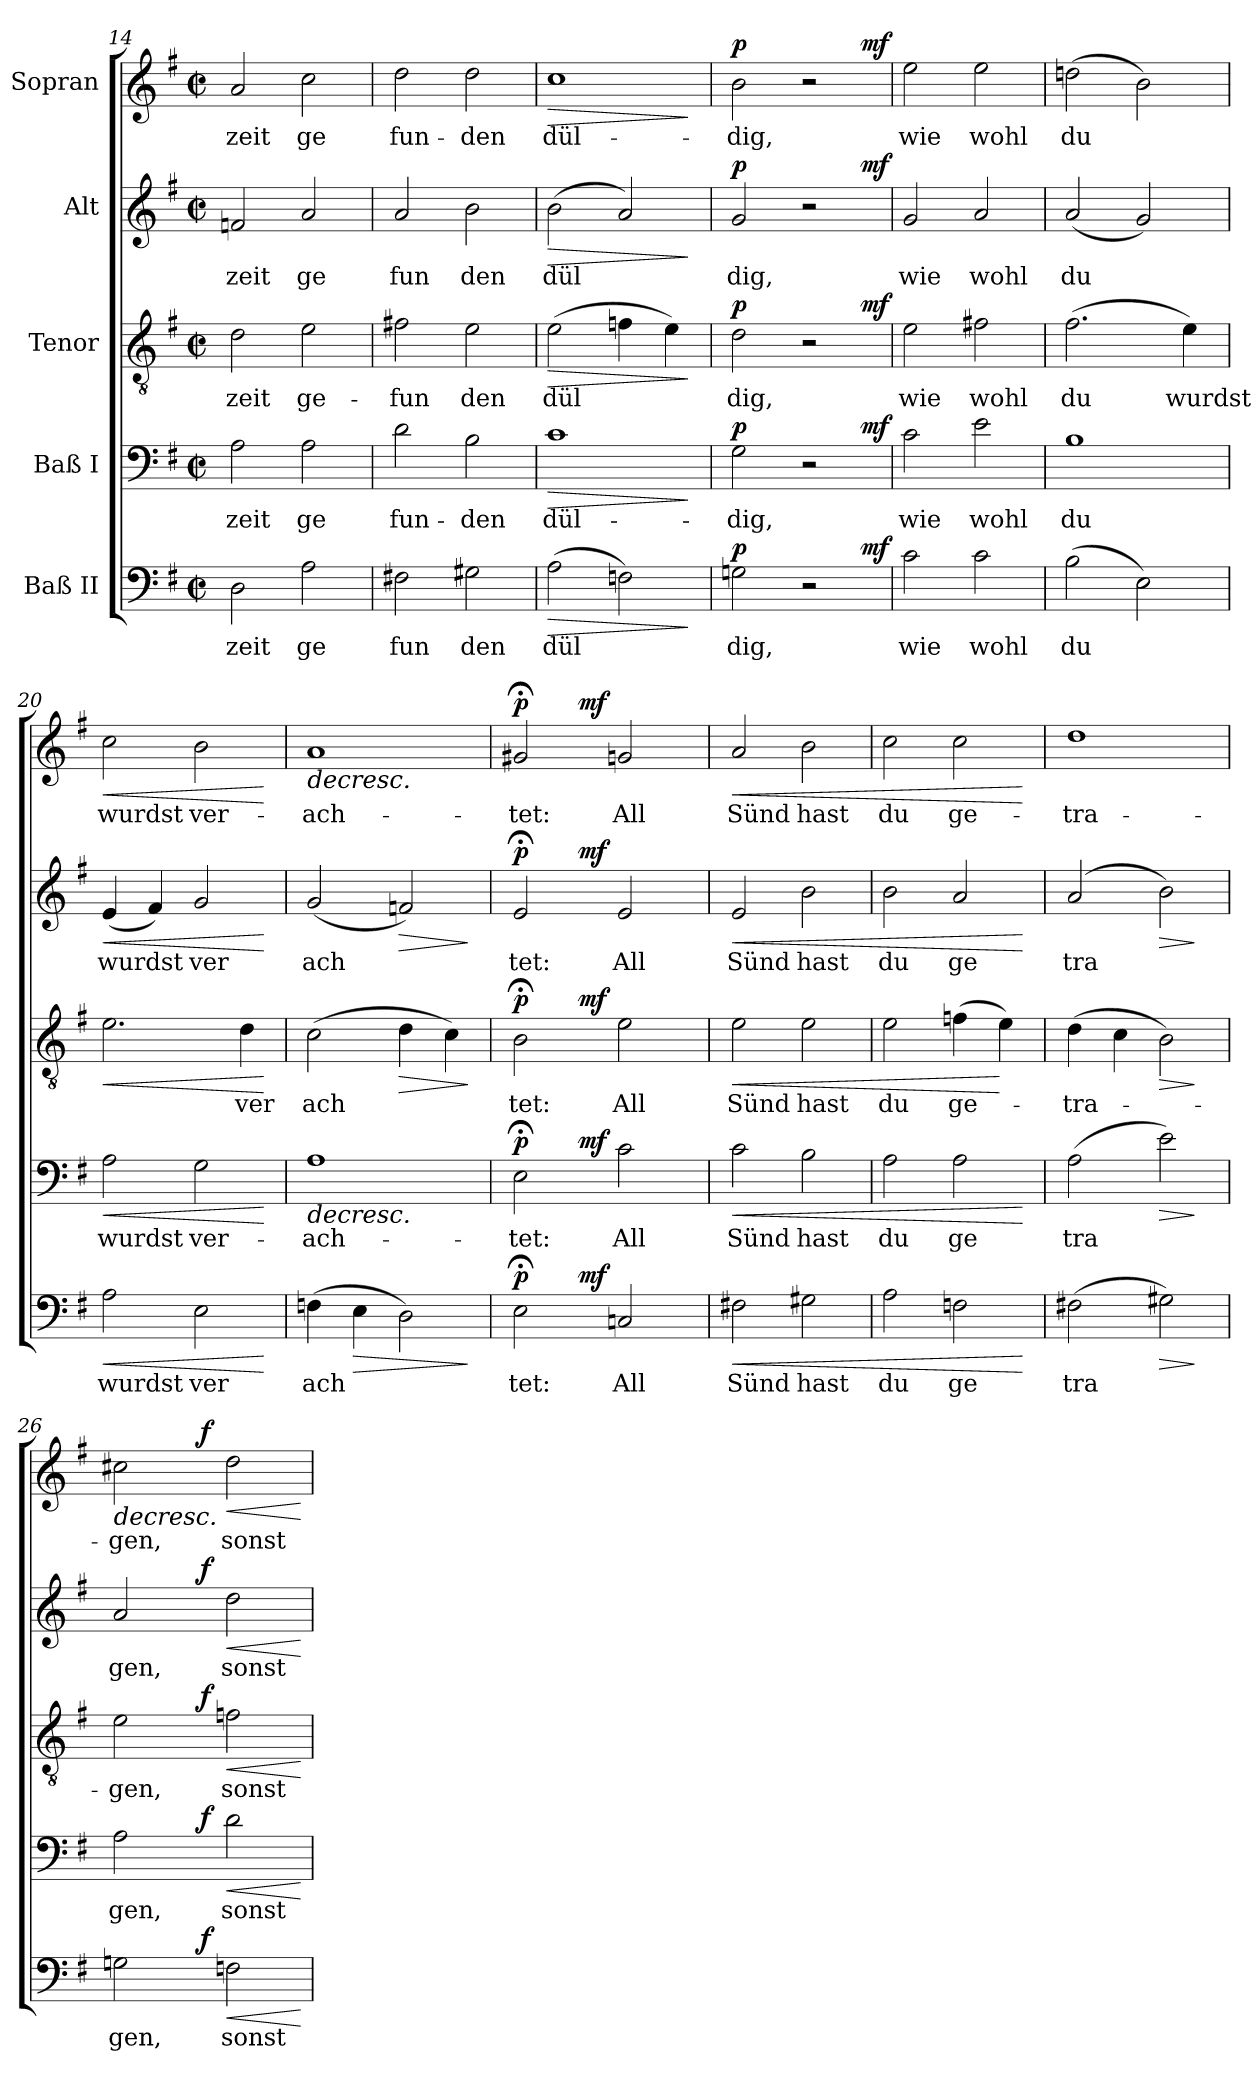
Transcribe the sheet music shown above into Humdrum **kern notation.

**kern	**text	**dynam	**kern	**text	**dynam	**kern	**text	**dynam	**kern	**text	**dynam	**kern	**text	**dynam
*part5	*part5	*part5	*part4	*part4	*part4	*part3	*part3	*part3	*part2	*part2	*part2	*part1	*part1	*part1
*staff5	*staff5	*staff5	*staff4	*staff4	*staff4	*staff3	*staff3	*staff3	*staff2	*staff2	*staff2	*staff1	*staff1	*staff1
*I"Baß II	*	*	*I"Baß I	*	*	*I"Tenor	*	*	*I"Alt	*	*	*I"Sopran	*	*
*clefF4	*	*	*clefF4	*	*	*clefGv2	*	*	*clefG2	*	*	*clefG2	*	*
*k[f#]	*	*	*k[f#]	*	*	*k[f#]	*	*	*k[f#]	*	*	*k[f#]	*	*
*G:	*	*	*G:	*	*	*G:	*	*	*G:	*	*	*G:	*	*
*M2/2	*	*	*M2/2	*	*	*M2/2	*	*	*M2/2	*	*	*M2/2	*	*
*met(c|)	*	*	*met(c|)	*	*	*met(c|)	*	*	*met(c|)	*	*	*met(c|)	*	*
=14	=14	=14	=14	=14	=14	=14	=14	=14	=14	=14	=14	=14	=14	=14
!	!LO:LY:b	!	!	!LO:LY:b	!	!	!LO:LY:b	!	!	!LO:LY:b	!	!	!LO:LY:b	!
2D\	zeit	.	2A\	zeit	.	2d\	-zeit	.	2fn/	zeit	.	2a/	zeit	.
!	!LO:LY:b	!	!	!LO:LY:b	!	!	!LO:LY:b	!	!	!LO:LY:b	!	!	!LO:LY:b	!
2A\	ge	.	2A\	ge	.	2e\	ge-	.	2a/	ge	.	2cc\	ge	.
!!LO:PB:g=z
=15	=15	=15	=15	=15	=15	=15	=15	=15	=15	=15	=15	=15	=15	=15
!	!LO:LY:b	!	!	!LO:LY:b	!	!	!LO:LY:b	!	!	!LO:LY:b	!	!	!LO:LY:b	!
2F#X\	fun	.	2d\	fun-	.	2f#X\	-fun	.	2a/	fun	.	2dd\	fun-	.
!	!LO:LY:b	!	!	!LO:LY:b	!	!	!LO:LY:b	!	!	!LO:LY:b	!	!	!LO:LY:b	!
2G#X\	den	.	2B\	-den	.	2e\	den	.	2b\	den	.	2dd\	-den	.
=16	=16	=16	=16	=16	=16	=16	=16	=16	=16	=16	=16	=16	=16	=16
!	!LO:LY:b	!LO:HP:b	!	!LO:LY:b	!LO:HP:b	!	!LO:LY:b	!LO:HP:b	!	!LO:LY:b	!LO:HP:b	!	!LO:LY:b	!LO:HP:b
(>2A\	dül	>	1c	dül-	>	(>2e\	dül	>	(>2b\	dül	>	1cc	dül-	>
2Fn\)	.	.	.	.	.	4fn\	.	.	2a/)	.	.	.	.	.
.	.	.	.	.	.	4e\)	.	.	.	.	.	.	.	.
.	.	]	.	.	]	.	.	]	.	.	]	.	.	]
=17	=17	=17	=17	=17	=17	=17	=17	=17	=17	=17	=17	=17	=17	=17
!	!LO:LY:b	!LO:DY:a	!	!LO:LY:b	!LO:DY:a	!	!LO:LY:b	!LO:DY:a	!	!LO:LY:b	!LO:DY:a	!	!LO:LY:b	!LO:DY:a
*^	*	*	*^	*	*	*^	*	*	*^	*	*	*^	*	*
2Gn\	2..ryy	dig,	p	2G\	2..ryy	-dig,	p	2d\	2..ryy	dig,	p	2g/	2..ryy	dig,	p	2b\	2..ryy	-dig,	p
2r	.	.	.	2r	.	.	.	2r	.	.	.	2r	.	.	.	2r	.	.	.
!	!	!	!LO:DY:a	!	!	!	!LO:DY:a	!	!	!	!LO:DY:a	!	!	!	!LO:DY:a	!	!	!	!LO:DY:a
.	8ryy	.	mf	.	8ryy	.	mf	.	8ryy	.	mf	.	8ryy	.	mf	.	8ryy	.	mf
=18	=18	=18	=18	=18	=18	=18	=18	=18	=18	=18	=18	=18	=18	=18	=18	=18	=18	=18	=18
!	!	!LO:LY:b	!	!	!	!LO:LY:b	!	!	!	!LO:LY:b	!	!	!	!LO:LY:b	!	!	!	!LO:LY:b	!
*v	*v	*	*	*	*	*	*	*v	*v	*	*	*v	*v	*	*	*v	*v	*	*
*	*	*	*v	*v	*	*	*	*	*	*	*	*	*	*	*
2c\	wie	.	2c\	wie	.	2e\	wie	.	2g/	wie	.	2ee\	wie	.
!	!LO:LY:b	!	!	!LO:LY:b	!	!	!LO:LY:b	!	!	!LO:LY:b	!	!	!LO:LY:b	!
2c\	wohl	.	2e\	wohl	.	2f#X\	wohl	.	2a/	wohl	.	2ee\	wohl	.
=19	=19	=19	=19	=19	=19	=19	=19	=19	=19	=19	=19	=19	=19	=19
!	!LO:LY:b	!	!	!LO:LY:b	!	!	!LO:LY:b	!	!	!LO:LY:b	!	!	!LO:LY:b	!
(>2B\	du	.	1B	du	.	(>2.f#\	du	.	(<2a/	du	.	(>2ddn\	du	.
2E\)	.	.	.	.	.	.	.	.	2g/)	.	.	2b\)	.	.
!	!	!	!	!	!	!	!LO:LY:b	!	!	!	!	!	!	!
.	.	.	.	.	.	4e\)	wurdst	.	.	.	.	.	.	.
=20	=20	=20	=20	=20	=20	=20	=20	=20	=20	=20	=20	=20	=20	=20
!	!LO:LY:b	!LO:HP:b	!	!LO:LY:b	!LO:HP:b	!	!	!LO:HP:b	!	!LO:LY:b	!LO:HP:b	!	!LO:LY:b	!LO:HP:b
2A\	wurdst	<	2A\	wurdst	<	2.e\	.	<	(<4e/	wurdst	<	2cc\	wurdst	<
.	.	.	.	.	.	.	.	.	4f#/)	.	.	.	.	.
!	!LO:LY:b	!	!	!LO:LY:b	!	!	!	!	!	!LO:LY:b	!	!	!LO:LY:b	!
2E\	ver	.	2G\	ver-	.	.	.	.	2g/	ver	.	2b\	ver-	.
!	!	!	!	!	!	!	!LO:LY:b	!	!	!	!	!	!	!
.	.	.	.	.	.	4d\	ver	.	.	.	.	.	.	.
.	.	[	.	.	[	.	.	[	.	.	[	.	.	[
=21	=21	=21	=21	=21	=21	=21	=21	=21	=21	=21	=21	=21	=21	=21
!	!LO:LY:b	!	!	!LO:LY:b	!LO:HP:b	!	!LO:LY:b	!	!	!LO:LY:b	!	!	!LO:LY:b	!LO:HP:b
(>4Fn\	ach	.	1A	-ach-	>	(>2c\	ach	.	(<2g/	ach	.	1a	-ach-	>
!	!	!LO:HP:b	!	!	!	!	!	!	!	!	!	!	!	!
4E\	.	>	.	.	.	.	.	.	.	.	.	.	.	.
!	!	!	!	!	!	!	!	!LO:HP:b	!	!	!LO:HP:b	!	!	!
2D\)	.	.	.	.	.	4d\	.	>	2fn/)	.	>	.	.	.
.	.	.	.	.	.	4c\)	.	.	.	.	.	.	.	.
.	.	]	.	.	.	.	.	]	.	.	]	.	.	.
=22	=22	=22	=22	=22	=22	=22	=22	=22	=22	=22	=22	=22	=22	=22
!	!LO:LY:b	!LO:DY:a	!	!LO:LY:b	!LO:DY:a	!	!LO:LY:b	!LO:DY:a	!	!LO:LY:b	!LO:DY:a	!	!LO:LY:b	!LO:DY:a
*^	*	*	*^	*	*	*^	*	*	*^	*	*	*^	*	*
2E;<\	4ryy	tet:	p	2E;<\	4ryy	-tet:	p	2B;<\	4ryy	tet:	p	2e;</	4ryy	tet:	p	2g#X;</	4ryy	-tet:	p
.	16ryy	.	.	.	16ryy	.	.	.	16ryy	.	.	.	16ryy	.	.	.	16ryy	.	.
!	!	!	!LO:DY:a	!	!	!	!LO:DY:a	!	!	!	!LO:DY:a	!	!	!	!LO:DY:a	!	!	!	!LO:DY:a
.	2ryy	.	mf	.	2ryy	.	mf	.	2ryy	.	mf	.	2ryy	.	mf	.	2ryy	.	mf
!	!	!LO:LY:b	!	!	!	!LO:LY:b	!	!	!	!LO:LY:b	!	!	!	!LO:LY:b	!	!	!	!LO:LY:b	!
2Cn/	.	All	.	2c\	.	All	]	2e\	.	All	.	2e/	.	All	.	2gn/	.	All	]
.	8.ryy	.	.	.	8.ryy	.	.	.	8.ryy	.	.	.	8.ryy	.	.	.	8.ryy	.	.
!!LO:LB:g=z
=23	=23	=23	=23	=23	=23	=23	=23	=23	=23	=23	=23	=23	=23	=23	=23	=23	=23	=23	=23
!	!	!LO:LY:b	!LO:HP:b	!	!	!LO:LY:b	!LO:HP:b	!	!	!LO:LY:b	!LO:HP:b	!	!	!LO:LY:b	!LO:HP:b	!	!	!LO:LY:b	!LO:HP:b
*v	*v	*	*	*	*	*	*	*v	*v	*	*	*v	*v	*	*	*v	*v	*	*
*	*	*	*v	*v	*	*	*	*	*	*	*	*	*	*	*
2F#X\	Sünd	<	2c\	Sünd	<	2e\	Sünd	<	2e/	Sünd	<	2a/	Sünd	<
!	!LO:LY:b	!	!	!LO:LY:b	!	!	!LO:LY:b	!	!	!LO:LY:b	!	!	!LO:LY:b	!
2G#X\	hast	.	2B\	hast	.	2e\	hast	.	2b\	hast	.	2b\	hast	.
=24	=24	=24	=24	=24	=24	=24	=24	=24	=24	=24	=24	=24	=24	=24
!	!LO:LY:b	!	!	!LO:LY:b	!	!	!LO:LY:b	!	!	!LO:LY:b	!	!	!LO:LY:b	!
2A\	du	.	2A\	du	.	2e\	du	.	2b\	du	.	2cc\	du	.
!	!LO:LY:b	!	!	!LO:LY:b	!	!	!LO:LY:b	!	!	!LO:LY:b	!	!	!LO:LY:b	!
2Fn\	ge	.	2A\	ge	.	(>4fn\	ge-	.	2a/	ge	.	2cc\	ge-	.
.	.	.	.	.	.	4e\)	.	[	.	.	.	.	.	.
.	.	[	.	.	[	.	.	.	.	.	[	.	.	[
=25	=25	=25	=25	=25	=25	=25	=25	=25	=25	=25	=25	=25	=25	=25
!	!LO:LY:b	!	!	!LO:LY:b	!	!	!LO:LY:b	!	!	!LO:LY:b	!	!	!LO:LY:b	!
(>2F#X\	tra	.	(>2A\	tra	.	(>4d\	-tra-	.	(>2a/	tra	.	1dd	-tra-	.
.	.	.	.	.	.	4c\	.	.	.	.	.	.	.	.
!	!	!LO:HP:b	!	!	!LO:HP:b	!	!	!LO:HP:b	!	!	!LO:HP:b	!	!	!
2G#X\)	.	>	2e\)	.	>	2B\)	.	>	2b\)	.	>	.	.	.
.	.	]	.	.	]	.	.	]	.	.	]	.	.	.
=26	=26	=26	=26	=26	=26	=26	=26	=26	=26	=26	=26	=26	=26	=26
!	!LO:LY:b	!	!	!LO:LY:b	!	!	!LO:LY:b	!	!	!LO:LY:b	!	!	!LO:LY:b	!LO:HP:b
*^	*	*	*^	*	*	*^	*	*	*^	*	*	*^	*	*
2Gn\	4ryy	gen,	.	2A\	4ryy	gen,	.	2e\	4ryy	-gen,	.	2a/	4ryy	gen,	.	2cc#X\	4ryy	-gen,	>
.	8ryy	.	.	.	8ryy	.	.	.	8ryy	.	.	.	8ryy	.	.	.	8ryy	.	.
.	32ryy	.	.	.	32ryy	.	.	.	32ryy	.	.	.	32ryy	.	.	.	32ryy	.	.
!	!	!	!LO:DY:a	!	!	!	!LO:DY:a	!	!	!	!LO:DY:a	!	!	!	!LO:DY:a	!	!	!	!LO:DY:a
.	2ryy	.	f	.	2ryy	.	f	.	2ryy	.	f	.	2ryy	.	f	.	2ryy	.	f
!	!	!LO:LY:b	!LO:HP:b	!	!	!LO:LY:b	!LO:HP:b	!	!	!LO:LY:b	!LO:HP:b	!	!	!LO:LY:b	!LO:HP:b	!	!	!LO:LY:b	!LO:HP:n=1:b
2Fn\	.	sonst	<	2d\	.	sonst	<	2fn\	.	sonst	<	2dd\	.	sonst	<	2dd\	.	sonst	] <
.	16.ryy	.	.	.	16.ryy	.	.	.	16.ryy	.	.	.	16.ryy	.	.	.	16.ryy	.	.
.	.	.	[	.	.	.	[	.	.	.	[	.	.	.	[	.	.	.	[
*v	*v	*	*	*	*	*	*	*v	*v	*	*	*v	*v	*	*	*v	*v	*	*
*	*	*	*v	*v	*	*	*	*	*	*	*	*	*	*	*
=	=	=	=	=	=	=	=	=	=	=	=	=	=	=
*-	*-	*-	*-	*-	*-	*-	*-	*-	*-	*-	*-	*-	*-	*-
